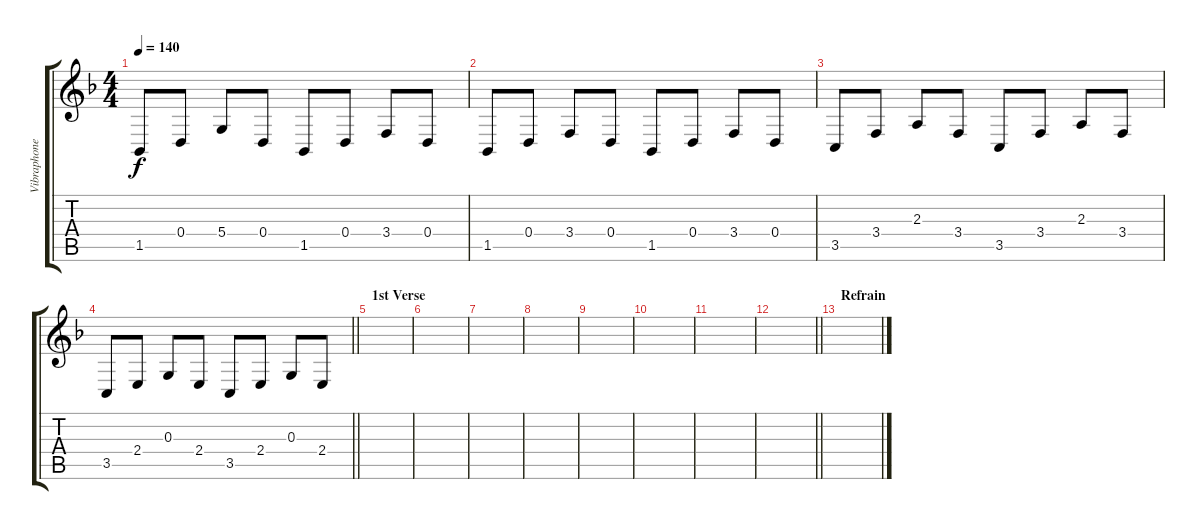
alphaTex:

\track ("Vibraphone" "Vibraphone") {instrument vibraphone}
\staff {score tabs}
\tuning (E4 B3 G3 D3 A2 E2) {hide}
\ts (4 4)
\tempo 140
\clef g2
\ks f
1.5.8{dy f} 0.4.8 5.4.8 0.4.8 1.5.8 0.4.8 3.4.8 0.4.8 |
1.5.8 0.4.8 3.4.8 0.4.8 1.5.8 0.4.8 3.4.8 0.4.8 |
3.5.8 3.4.8 2.3.8 3.4.8 3.5.8 3.4.8 2.3.8 3.4.8 |
\barLineRight lightlight
3.5.8 2.4.8 0.3.8 2.4.8 3.5.8 2.4.8 0.3.8 2.4.8 |
\section ("" "1st Verse")
|
|
|
|
|
|
|
\barLineRight lightlight
|
\section ("" "Refrain")
